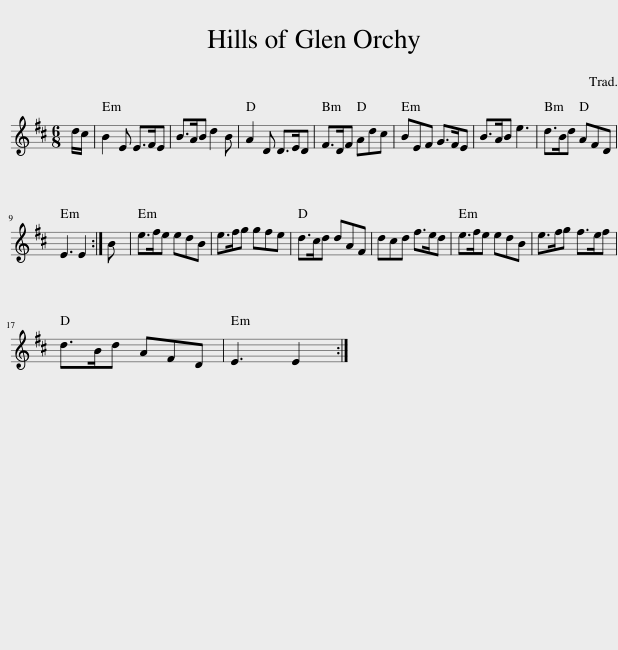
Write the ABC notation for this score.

X:1
L:1/8
M:6/8
I:linebreak $
K:D
V:1 treble
V:1
 d/c/ | B2 E E>FE | B>AB d2 B | A2 D D>ED | F>DF Adc | %5
 BEF G>FE | B>AB e3 | d>Bd AFD |$ E3 E2 :| B | %10
 e>fe edB | e>fg gfe | d>cd dAF | dcd f>ed | e>fe edB | %15
 e>fg f>ef |$ d>Bd AFD | E3 E2 :| %18
